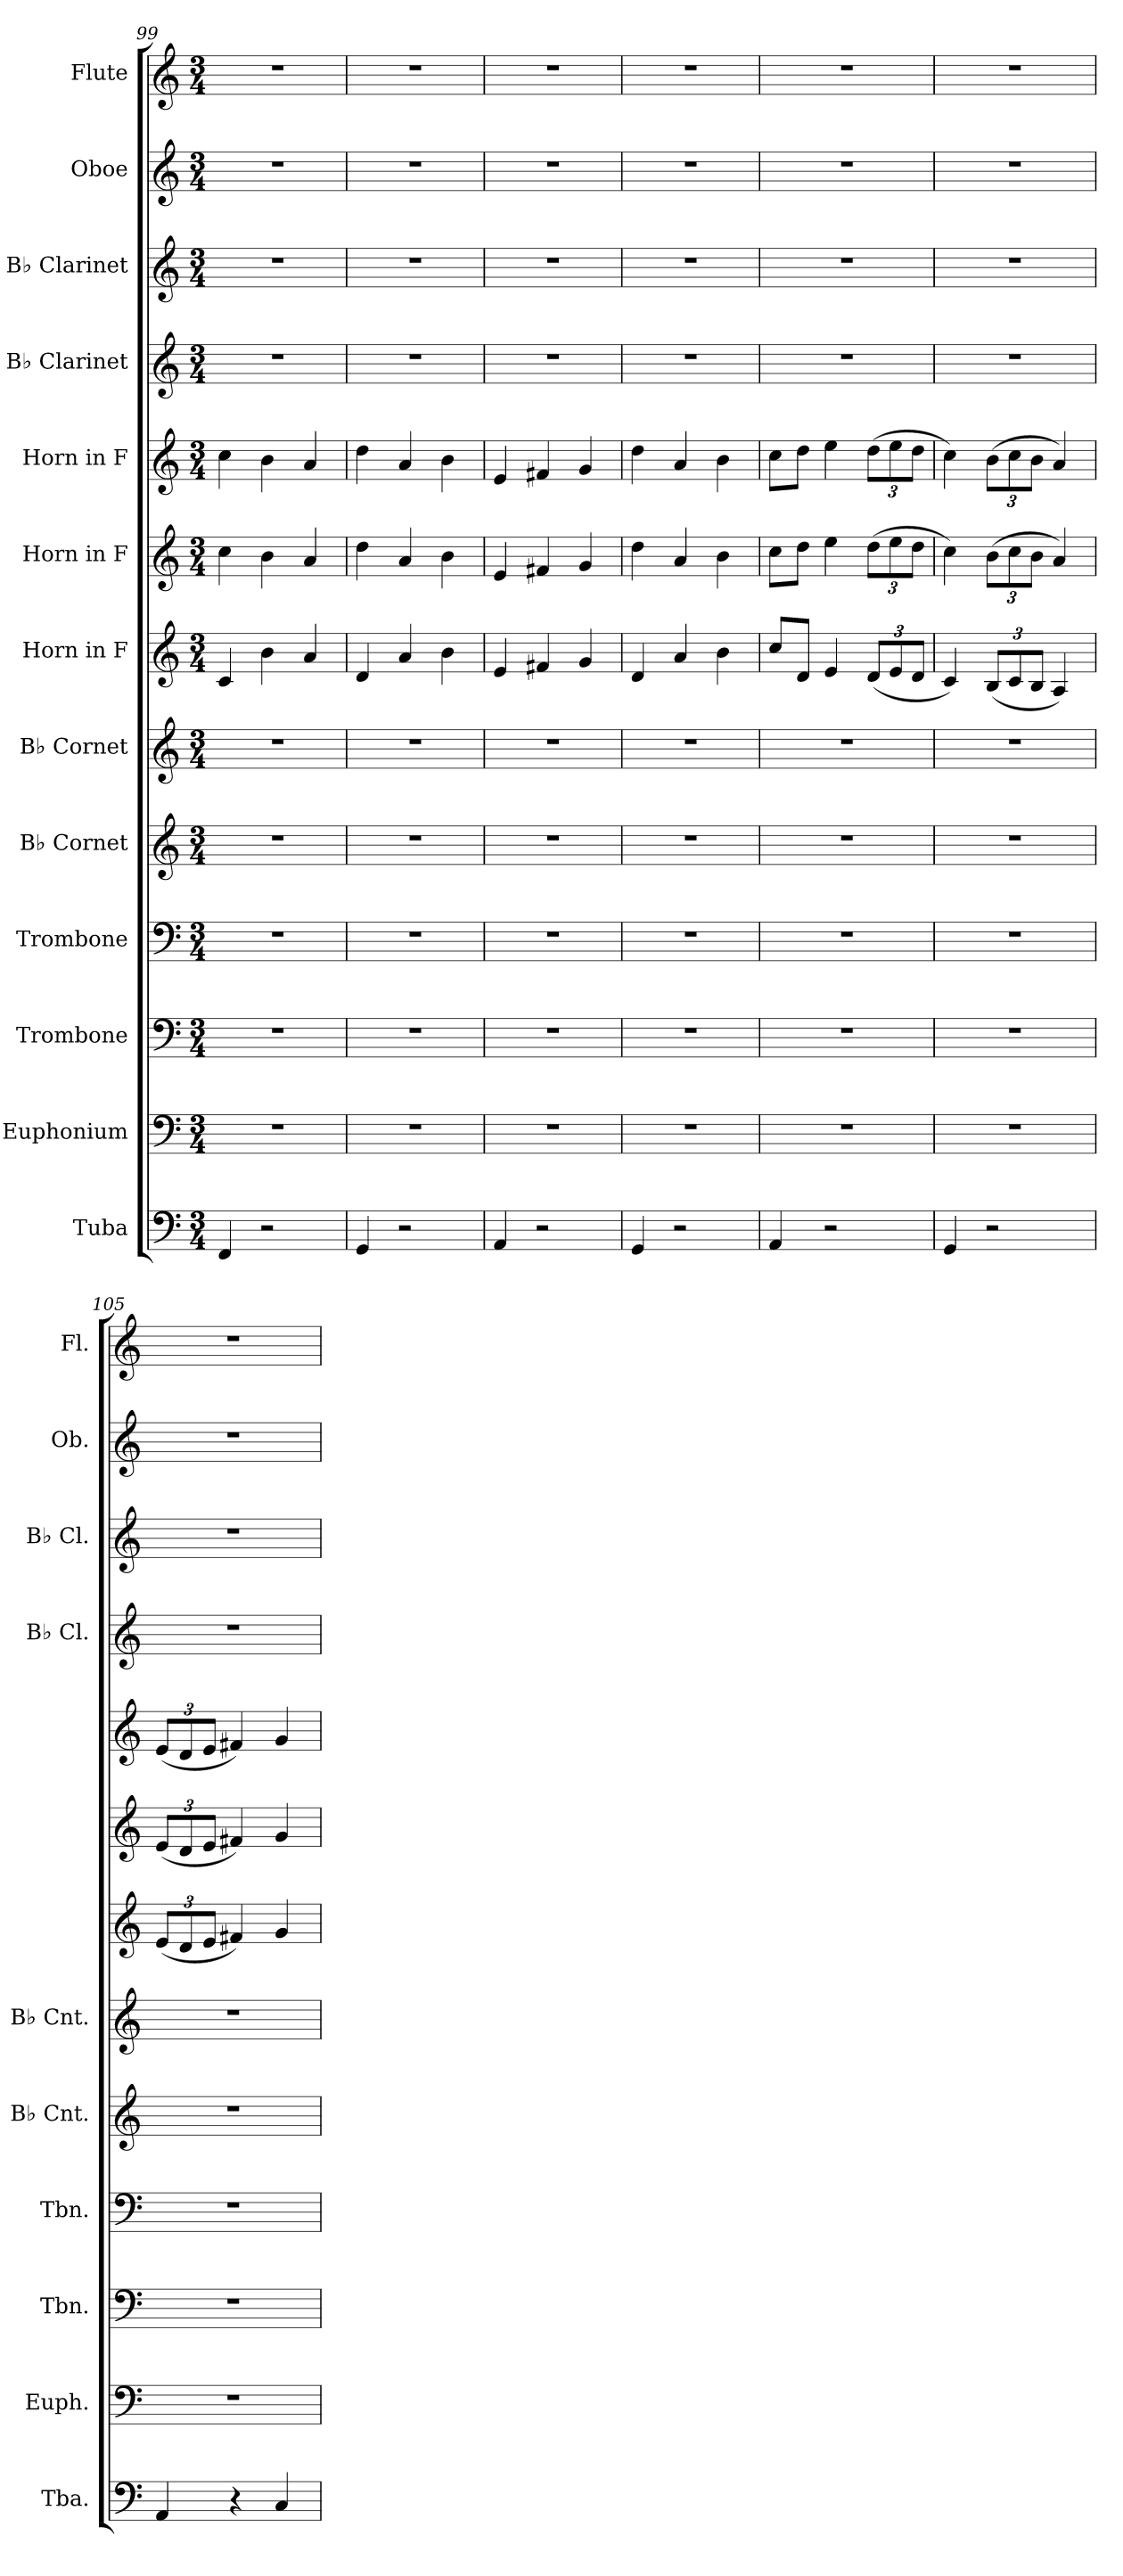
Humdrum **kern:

**kern	**kern	**kern	**kern	**kern	**kern	**kern	**kern	**kern	**kern	**kern	**kern	**kern
*part13	*part12	*part11	*part10	*part9	*part8	*part7	*part6	*part5	*part4	*part3	*part2	*part1
*staff13	*staff12	*staff11	*staff10	*staff9	*staff8	*staff7	*staff6	*staff5	*staff4	*staff3	*staff2	*staff1
*I"Tuba	*I"Euphonium	*I"Trombone	*I"Trombone	*I"B♭ Cornet	*I"B♭ Cornet	*I"Horn in F	*I"Horn in F	*I"Horn in F	*I"B♭ Clarinet	*I"B♭ Clarinet	*I"Oboe	*I"Flute
*I'Tba.	*I'Euph.	*I'Tbn.	*I'Tbn.	*I'B♭ Cnt.	*I'B♭ Cnt.	*	*	*	*I'B♭ Cl.	*I'B♭ Cl.	*I'Ob.	*I'Fl.
*clefF4	*clefF4	*clefF4	*clefF4	*clefG2	*clefG2	*clefG2	*clefG2	*clefG2	*clefG2	*clefG2	*clefG2	*clefG2
*	*	*	*	*ITrd1c2	*ITrd1c2	*ITrd4c7	*ITrd4c7	*ITrd4c7	*ITrd1c2	*ITrd1c2	*	*
*k[]	*k[]	*k[]	*k[]	*k[b-e-]	*k[b-e-]	*k[b-]	*k[b-]	*k[b-]	*k[b-e-]	*k[b-e-]	*k[]	*k[]
*M3/4	*M3/4	*M3/4	*M3/4	*M3/4	*M3/4	*M3/4	*M3/4	*M3/4	*M3/4	*M3/4	*M3/4	*M3/4
=99	=99	=99	=99	=99	=99	=99	=99	=99	=99	=99	=99	=99
4FF/	2.r	2.r	2.r	2.r	2.r	4F/	4f\	4f\	2.r	2.r	2.r	2.r
2r	.	.	.	.	.	4e\	4e\	4e\	.	.	.	.
.	.	.	.	.	.	4d/	4d/	4d/	.	.	.	.
=100	=100	=100	=100	=100	=100	=100	=100	=100	=100	=100	=100	=100
4GG/	2.r	2.r	2.r	2.r	2.r	4G/	4g\	4g\	2.r	2.r	2.r	2.r
2r	.	.	.	.	.	4d/	4d/	4d/	.	.	.	.
.	.	.	.	.	.	4e\	4e\	4e\	.	.	.	.
=101	=101	=101	=101	=101	=101	=101	=101	=101	=101	=101	=101	=101
4AA/	2.r	2.r	2.r	2.r	2.r	4A/	4A/	4A/	2.r	2.r	2.r	2.r
2r	.	.	.	.	.	4Bn/	4Bn/	4Bn/	.	.	.	.
.	.	.	.	.	.	4c/	4c/	4c/	.	.	.	.
=102	=102	=102	=102	=102	=102	=102	=102	=102	=102	=102	=102	=102
4GG/	2.r	2.r	2.r	2.r	2.r	4G/	4g\	4g\	2.r	2.r	2.r	2.r
2r	.	.	.	.	.	4d/	4d/	4d/	.	.	.	.
.	.	.	.	.	.	4e\	4e\	4e\	.	.	.	.
=103	=103	=103	=103	=103	=103	=103	=103	=103	=103	=103	=103	=103
4AA/	2.r	2.r	2.r	2.r	2.r	8f/L	8f\L	8f\L	2.r	2.r	2.r	2.r
.	.	.	.	.	.	8G/J	8g\J	8g\J	.	.	.	.
2r	.	.	.	.	.	4A/	4a\	4a\	.	.	.	.
*	*	*	*	*	*	*Xbrackettup	*Xbrackettup	*Xbrackettup	*	*	*	*
.	.	.	.	.	.	(12G/L	(12g\L	(12g\L	.	.	.	.
.	.	.	.	.	.	12A/	12a\	12a\	.	.	.	.
.	.	.	.	.	.	12G/J	12g\J	12g\J	.	.	.	.
!!LO:PB:g=z
=104	=104	=104	=104	=104	=104	=104	=104	=104	=104	=104	=104	=104
4GG/	2.r	2.r	2.r	2.r	2.r	4F/)	4f\)	4f\)	2.r	2.r	2.r	2.r
2r	.	.	.	.	.	(12E/L	(12e\L	(12e\L	.	.	.	.
.	.	.	.	.	.	12F/	12f\	12f\	.	.	.	.
.	.	.	.	.	.	12E/J	12e\J	12e\J	.	.	.	.
.	.	.	.	.	.	4D/)	4d/)	4d/)	.	.	.	.
=105	=105	=105	=105	=105	=105	=105	=105	=105	=105	=105	=105	=105
4AA/	2.r	2.r	2.r	2.r	2.r	(12A/L	(12A/L	(12A/L	2.r	2.r	2.r	2.r
.	.	.	.	.	.	12G/	12G/	12G/	.	.	.	.
.	.	.	.	.	.	12A/J	12A/J	12A/J	.	.	.	.
4r	.	.	.	.	.	4Bn/)	4Bn/)	4Bn/)	.	.	.	.
4C/	.	.	.	.	.	4c/	4c/	4c/	.	.	.	.
=	=	=	=	=	=	=	=	=	=	=	=	=
*-	*-	*-	*-	*-	*-	*-	*-	*-	*-	*-	*-	*-
